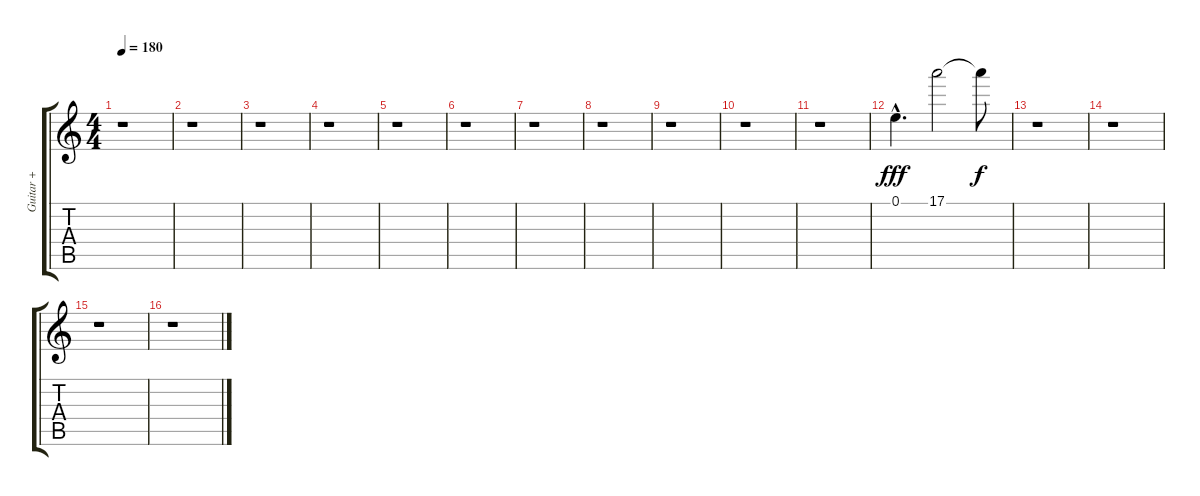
\track ("Guitar +" "Guitar +") {instrument overdrivenguitar}
\staff {score tabs}
\tuning (E4 B3 G3 D3 A2 E2) {hide}
\ts (4 4)
\tempo 180
\clef g2
\ks c
r.1{dy f} |
r.1 |
r.1 |
r.1 |
r.1 |
r.1 |
r.1 |
r.1 |
r.1 |
r.1 |
r.1 |
0.1{hac}.4{d dy fff} 17.1.2 17.1{t}.8{dy f} |
r.1 |
r.1 |
r.1 |
r.1
